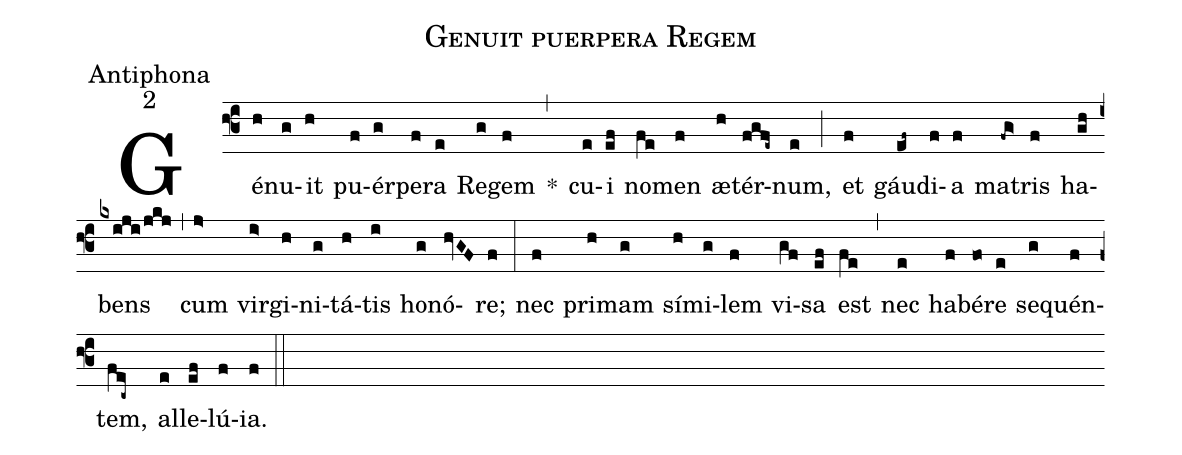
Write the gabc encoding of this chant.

name:Genuit puerpera Regem;
office-part:Antiphona;
mode:2;
%%
(f3)Gé(h)nu(g)it(h) pu(f)ér(g)pe(f)ra(e) Re(g)gem(f) *(,) cu(e)i(ef) no(fe)men(f) æ(h)tér(fgfe~)num,(e) (;) et(f) gáu(ef~)di(f)a(f) ma(-fg>)tris(f) ha(gh)bens(kxiji/jkj) (,) cum(j>) vir(i>)gi(h)ni(g)tá(h)tis(i) ho(g)nó(hvGF)re;(f) (:) nec(f) pri(h)mam(g) sí(h)mi(g)lem(f) vi(gf)sa(ef) est(fe) (,) nec(e) ha(f)bé(fo)re(e) se(g)quén(f)tem,(fec~) al(e)le(ef)lú(f)ia.(f) (::)
